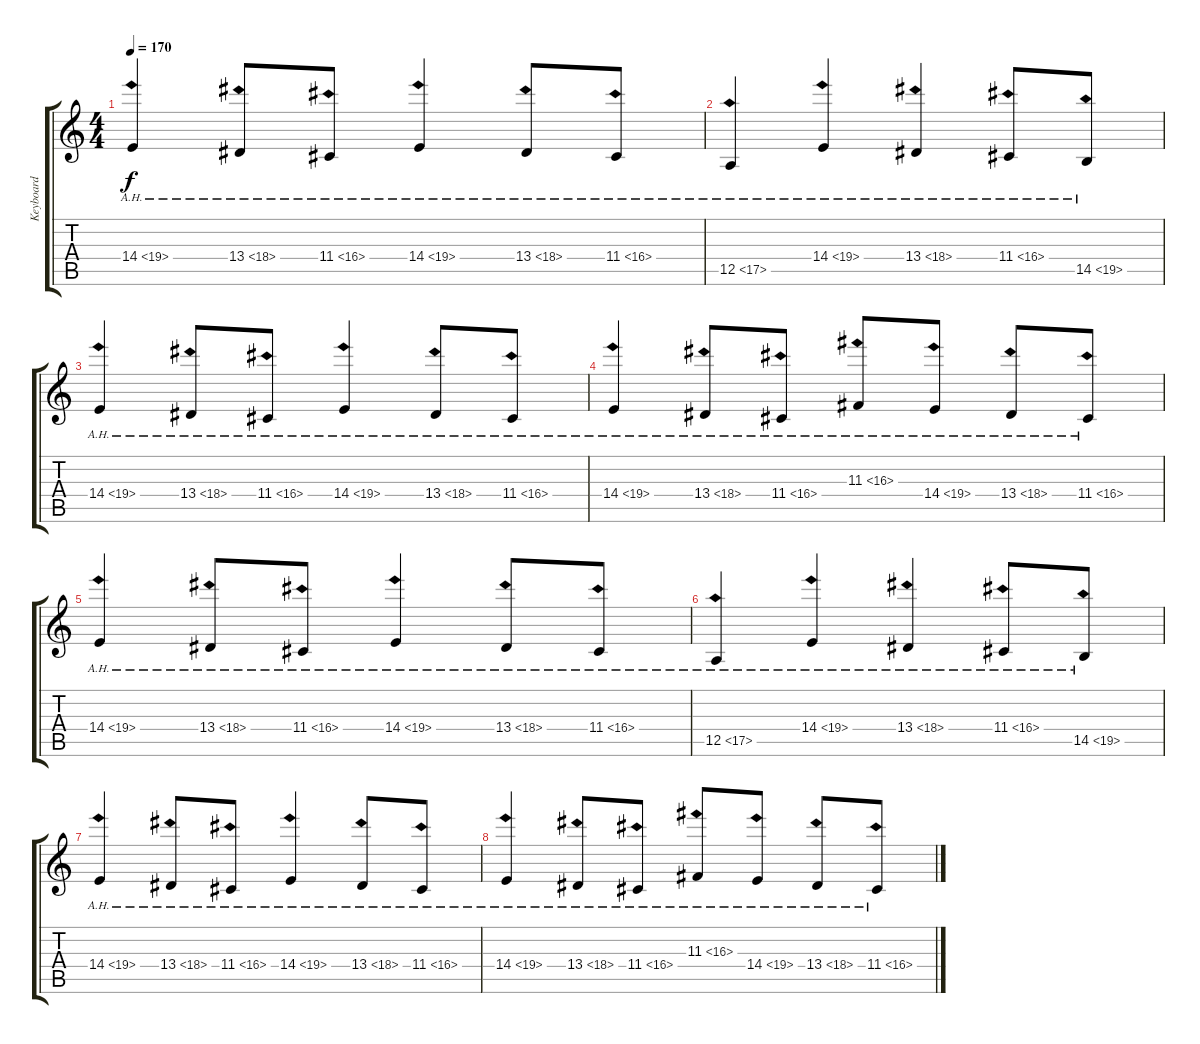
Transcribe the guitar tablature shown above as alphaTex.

\track ("Keyboard" "Keyboard") {instrument stringensemble1}
\staff {score tabs}
\tuning (E4 B3 G3 D3 A2 E2) {hide}
\ts (4 4)
\tempo 170
\clef g2
\ks c
14.4{ah 5}.4{dy f} 13.4{ah 5}.8 11.4{ah 5}.8 14.4{ah 5}.4 13.4{ah 5}.8 11.4{ah 5}.8 |
12.5{ah 5}.4 14.4{ah 5}.4 13.4{ah 5}.4 11.4{ah 5}.8 14.5{ah 5}.8 |
14.4{ah 5}.4 13.4{ah 5}.8 11.4{ah 5}.8 14.4{ah 5}.4 13.4{ah 5}.8 11.4{ah 5}.8 |
14.4{ah 5}.4 13.4{ah 5}.8 11.4{ah 5}.8 11.3{ah 5}.8 14.4{ah 5}.8 13.4{ah 5}.8 11.4{ah 5}.8 |
14.4{ah 5}.4 13.4{ah 5}.8 11.4{ah 5}.8 14.4{ah 5}.4 13.4{ah 5}.8 11.4{ah 5}.8 |
12.5{ah 5}.4 14.4{ah 5}.4 13.4{ah 5}.4 11.4{ah 5}.8 14.5{ah 5}.8 |
14.4{ah 5}.4 13.4{ah 5}.8 11.4{ah 5}.8 14.4{ah 5}.4 13.4{ah 5}.8 11.4{ah 5}.8 |
14.4{ah 5}.4 13.4{ah 5}.8 11.4{ah 5}.8 11.3{ah 5}.8 14.4{ah 5}.8 13.4{ah 5}.8 11.4{ah 5}.8
